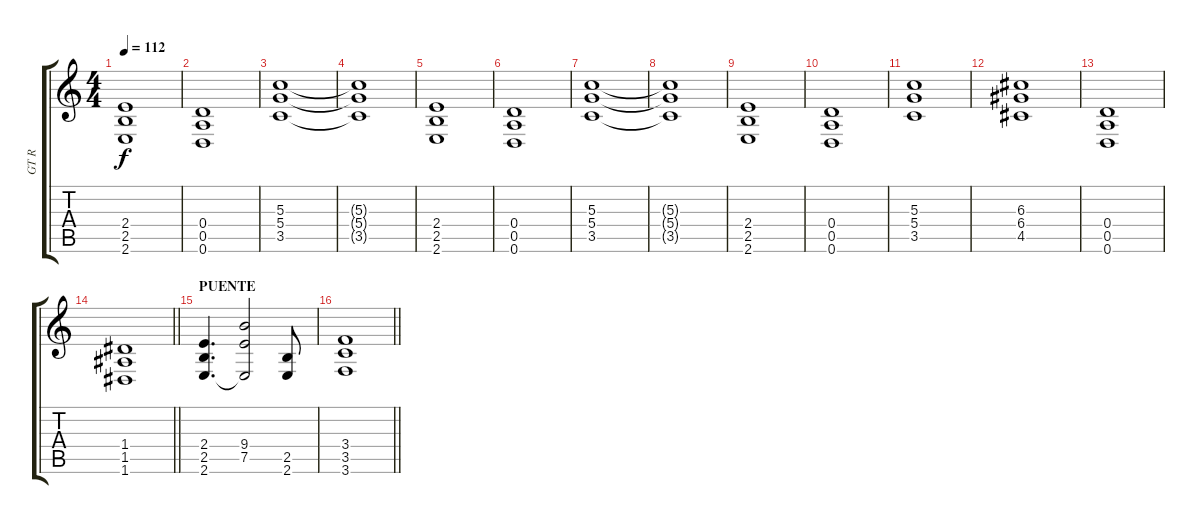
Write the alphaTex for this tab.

\track ("GT R" "GT R") {instrument distortionguitar}
\staff {score tabs}
\tuning (E4 B3 G3 D3 A2 D2) {hide}
\ts (4 4)
\tempo 112
\clef g2
\ks c
(2.4 2.5 2.6).1{dy f} |
(0.4 0.5 0.6).1 |
(5.3 5.4 3.5).1 |
(5.3{t} 5.4{t} 3.5{t}).1 |
(2.4 2.5 2.6).1 |
(0.4 0.5 0.6).1 |
(5.3 5.4 3.5).1 |
(5.3{t} 5.4{t} 3.5{t}).1 |
(2.4 2.5 2.6).1 |
(0.4 0.5 0.6).1 |
(5.3 5.4 3.5).1 |
(6.3 6.4 4.5).1 |
(0.4 0.5 0.6).1 |
\barLineRight lightlight
(1.4 1.5 1.6).1 |
\section ("" "PUENTE")
(2.4 2.5 2.6).4{d} (9.4 7.5 2.6{t}).2 (2.5 2.6).8 |
\barLineRight lightlight
(3.4 3.5 3.6).1
